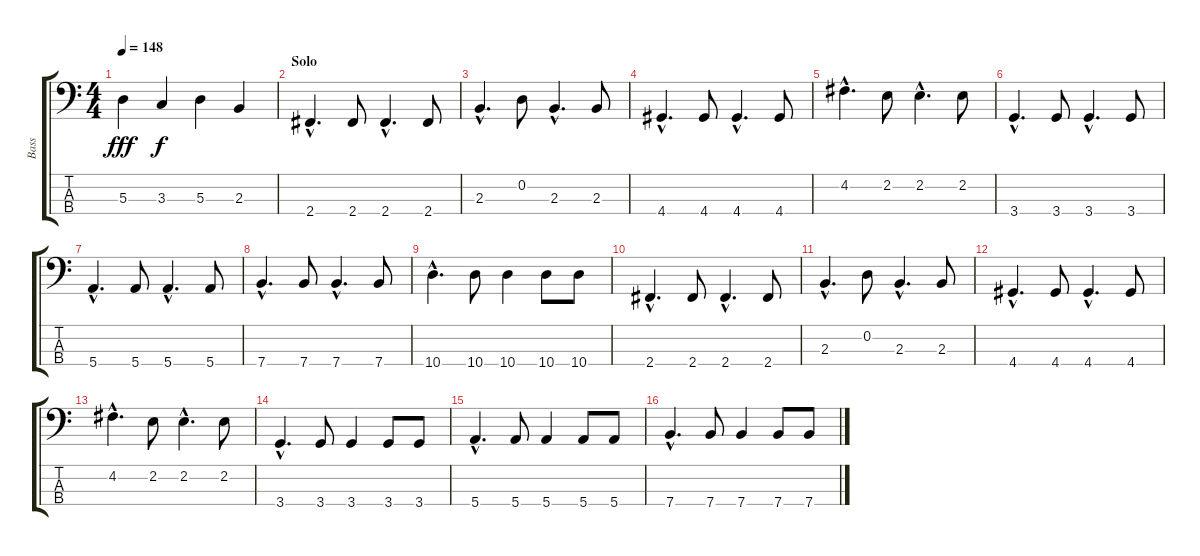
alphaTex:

\track ("Bass" "Bass") {instrument electricbasspick}
\staff {score tabs}
\tuning (G2 D2 A1 E1) {hide}
\ts (4 4)
\tempo 148
\clef f4
\ks c
5.3.4{dy fff} 3.3.4{dy f} 5.3.4 2.3.4 |
\section ("" "Solo")
2.4{hac}.4{d} 2.4.8 2.4{hac}.4{d} 2.4.8 |
2.3{hac}.4{d} 0.2.8 2.3{hac}.4{d} 2.3.8 |
4.4{hac}.4{d} 4.4.8 4.4{hac}.4{d} 4.4.8 |
4.2{hac}.4{d} 2.2.8 2.2{hac}.4{d} 2.2.8 |
3.4{hac}.4{d} 3.4.8 3.4{hac}.4{d} 3.4.8 |
5.4{hac}.4{d} 5.4.8 5.4{hac}.4{d} 5.4.8 |
7.4{hac}.4{d} 7.4.8 7.4{hac}.4{d} 7.4.8 |
10.4{hac}.4{d} 10.4.8 10.4.4 10.4.8 10.4.8 |
2.4{hac}.4{d} 2.4.8 2.4{hac}.4{d} 2.4.8 |
2.3{hac}.4{d} 0.2.8 2.3{hac}.4{d} 2.3.8 |
4.4{hac}.4{d} 4.4.8 4.4{hac}.4{d} 4.4.8 |
4.2{hac}.4{d} 2.2.8 2.2{hac}.4{d} 2.2.8 |
3.4{hac}.4{d} 3.4.8 3.4.4 3.4.8 3.4.8 |
5.4{hac}.4{d} 5.4.8 5.4.4 5.4.8 5.4.8 |
7.4{hac}.4{d} 7.4.8 7.4.4 7.4.8 7.4.8
